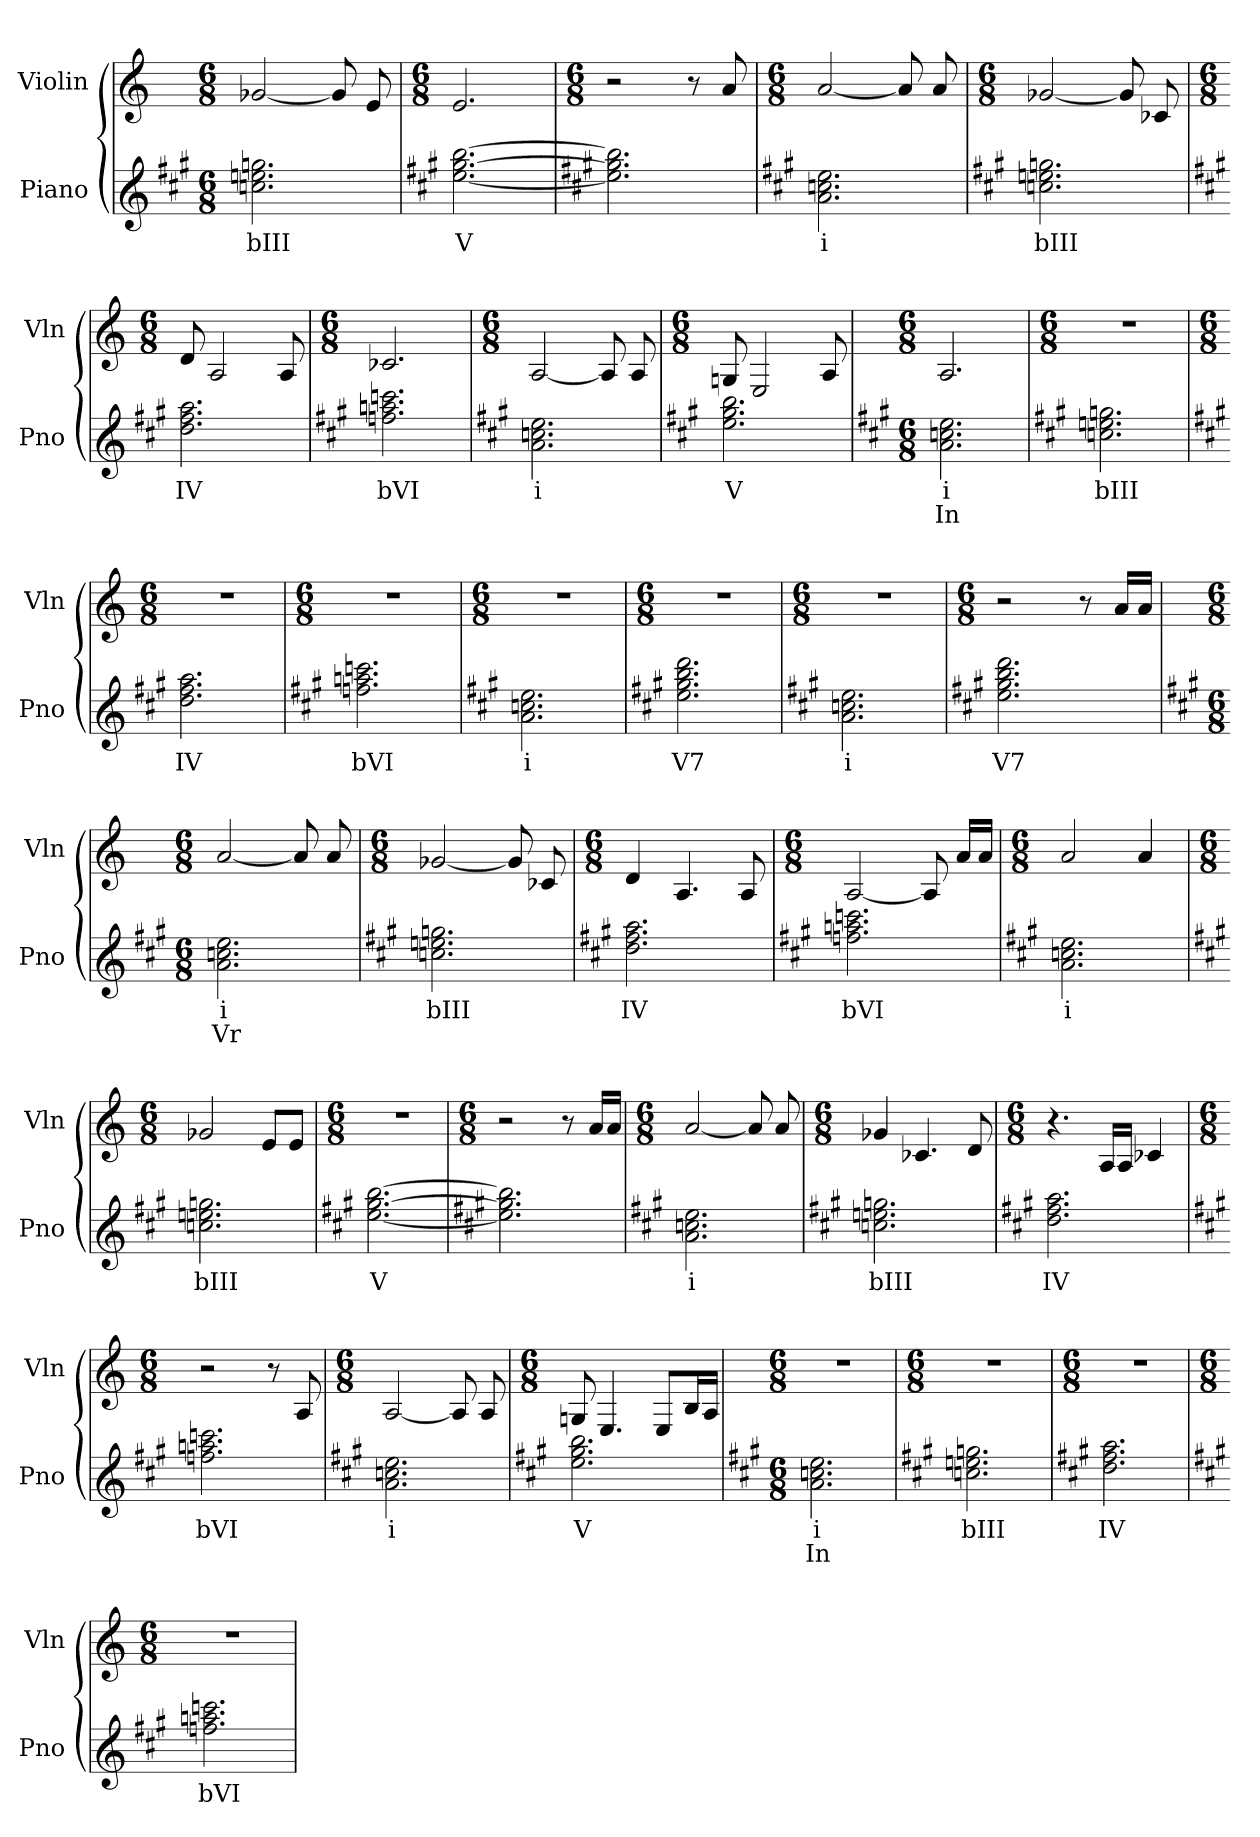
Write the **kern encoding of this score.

**kern	**text	**text	**kern
*part2	*part2	*part2	*part1
*staff2	*staff2	*staff2	*staff1
*I"Piano	*	*	*I"Violin
*I'Pno	*	*	*I'Vln
*k[f#c#g#]	*	*	*
*A:	*	*	*
*M6/8	*	*	*M6/8
=	=	=	=
2.ccn 2.een 2.ggn	bIII	.	[2g-X
.	.	.	8g-]
.	.	.	8e
=	=	=	=
*k[f#c#g#]	*	*	*
*A:	*	*	*
*	*	*	*M6/8
[2.ee [2.gg# [2.bb	V	.	2.e
=	=	=	=
*k[f#c#g#]	*	*	*
*A:	*	*	*
*	*	*	*M6/8
2.ee] 2.gg#] 2.bb]	.	.	2r
.	.	.	8r
.	.	.	8a
=	=	=	=
*k[f#c#g#]	*	*	*
*A:	*	*	*
*	*	*	*M6/8
2.a 2.ccn 2.ee	i	.	[2a
.	.	.	8a]
.	.	.	8a
=	=	=	=
*k[f#c#g#]	*	*	*
*A:	*	*	*
*	*	*	*M6/8
2.ccn 2.een 2.ggn	bIII	.	[2g-X
.	.	.	8g-]
.	.	.	8c-X
=	=	=	=
*k[f#c#g#]	*	*	*
*A:	*	*	*
*	*	*	*M6/8
2.dd 2.ff# 2.aa	IV	.	8d
.	.	.	2A
.	.	.	8A
=	=	=	=
*k[f#c#g#]	*	*	*
*A:	*	*	*
*	*	*	*M6/8
2.ffn 2.aan 2.cccn	bVI	.	2.c-X
=	=	=	=
*k[f#c#g#]	*	*	*
*A:	*	*	*
*	*	*	*M6/8
2.a 2.ccn 2.ee	i	.	[2A
.	.	.	8A]
.	.	.	8A
=	=	=	=
*k[f#c#g#]	*	*	*
*A:	*	*	*
*	*	*	*M6/8
2.ee 2.gg# 2.bb	V	.	8Gn
.	.	.	2E
.	.	.	8A
=	=	=	=
*k[f#c#g#]	*	*	*
*A:	*	*	*
*M6/8	*	*	*M6/8
2.a 2.ccn 2.ee	i	In	2.A
=	=	=	=
*k[f#c#g#]	*	*	*
*A:	*	*	*
*	*	*	*M6/8
2.ccn 2.een 2.ggn	bIII	.	2.r
=	=	=	=
*k[f#c#g#]	*	*	*
*A:	*	*	*
*	*	*	*M6/8
2.dd 2.ff# 2.aa	IV	.	2.r
=	=	=	=
*k[f#c#g#]	*	*	*
*A:	*	*	*
*	*	*	*M6/8
2.ffn 2.aan 2.cccn	bVI	.	2.r
=	=	=	=
*k[f#c#g#]	*	*	*
*A:	*	*	*
*	*	*	*M6/8
2.a 2.ccn 2.ee	i	.	2.r
=	=	=	=
*k[f#c#g#]	*	*	*
*A:	*	*	*
*	*	*	*M6/8
2.ee 2.gg# 2.bb 2.ddd	V7	.	2.r
=	=	=	=
*k[f#c#g#]	*	*	*
*A:	*	*	*
*	*	*	*M6/8
2.a 2.ccn 2.ee	i	.	2.r
=	=	=	=
*k[f#c#g#]	*	*	*
*A:	*	*	*
*	*	*	*M6/8
2.ee 2.gg# 2.bb 2.ddd	V7	.	2r
.	.	.	8r
.	.	.	16aLL
.	.	.	16aJJ
=	=	=	=
*k[f#c#g#]	*	*	*
*A:	*	*	*
*M6/8	*	*	*M6/8
2.a 2.ccn 2.ee	i	Vr	[2a
.	.	.	8a]
.	.	.	8a
=	=	=	=
*k[f#c#g#]	*	*	*
*A:	*	*	*
*	*	*	*M6/8
2.ccn 2.een 2.ggn	bIII	.	[2g-X
.	.	.	8g-]
.	.	.	8c-X
=	=	=	=
*k[f#c#g#]	*	*	*
*A:	*	*	*
*	*	*	*M6/8
2.dd 2.ff# 2.aa	IV	.	4d
.	.	.	4.A
.	.	.	8A
=	=	=	=
*k[f#c#g#]	*	*	*
*A:	*	*	*
*	*	*	*M6/8
2.ffn 2.aan 2.cccn	bVI	.	[2A
.	.	.	8A]
.	.	.	16aLL
.	.	.	16aJJ
=	=	=	=
*k[f#c#g#]	*	*	*
*A:	*	*	*
*	*	*	*M6/8
2.a 2.ccn 2.ee	i	.	2a
.	.	.	4a
=	=	=	=
*k[f#c#g#]	*	*	*
*A:	*	*	*
*	*	*	*M6/8
2.ccn 2.een 2.ggn	bIII	.	2g-X
.	.	.	8eL
.	.	.	8eJ
=	=	=	=
*k[f#c#g#]	*	*	*
*A:	*	*	*
*	*	*	*M6/8
[2.ee [2.gg# [2.bb	V	.	2.r
=	=	=	=
*k[f#c#g#]	*	*	*
*A:	*	*	*
*	*	*	*M6/8
2.ee] 2.gg#] 2.bb]	.	.	2r
.	.	.	8r
.	.	.	16aLL
.	.	.	16aJJ
=	=	=	=
*k[f#c#g#]	*	*	*
*A:	*	*	*
*	*	*	*M6/8
2.a 2.ccn 2.ee	i	.	[2a
.	.	.	8a]
.	.	.	8a
=	=	=	=
*k[f#c#g#]	*	*	*
*A:	*	*	*
*	*	*	*M6/8
2.ccn 2.een 2.ggn	bIII	.	4g-X
.	.	.	4.c-X
.	.	.	8d
=	=	=	=
*k[f#c#g#]	*	*	*
*A:	*	*	*
*	*	*	*M6/8
2.dd 2.ff# 2.aa	IV	.	4.r
.	.	.	16ALL
.	.	.	16AJJ
.	.	.	4c-X
=	=	=	=
*k[f#c#g#]	*	*	*
*A:	*	*	*
*	*	*	*M6/8
2.ffn 2.aan 2.cccn	bVI	.	2r
.	.	.	8r
.	.	.	8A
=	=	=	=
*k[f#c#g#]	*	*	*
*A:	*	*	*
*	*	*	*M6/8
2.a 2.ccn 2.ee	i	.	[2A
.	.	.	8A]
.	.	.	8A
=	=	=	=
*k[f#c#g#]	*	*	*
*A:	*	*	*
*	*	*	*M6/8
2.ee 2.gg# 2.bb	V	.	8Gn
.	.	.	4.E
.	.	.	8EL
.	.	.	16BL
.	.	.	16AJJ
=	=	=	=
*k[f#c#g#]	*	*	*
*A:	*	*	*
*M6/8	*	*	*M6/8
2.a 2.ccn 2.ee	i	In	2.r
=	=	=	=
*k[f#c#g#]	*	*	*
*A:	*	*	*
*	*	*	*M6/8
2.ccn 2.een 2.ggn	bIII	.	2.r
=	=	=	=
*k[f#c#g#]	*	*	*
*A:	*	*	*
*	*	*	*M6/8
2.dd 2.ff# 2.aa	IV	.	2.r
=	=	=	=
*k[f#c#g#]	*	*	*
*A:	*	*	*
*	*	*	*M6/8
2.ffn 2.aan 2.cccn	bVI	.	2.r
=	=	=	=
*-	*-	*-	*-
